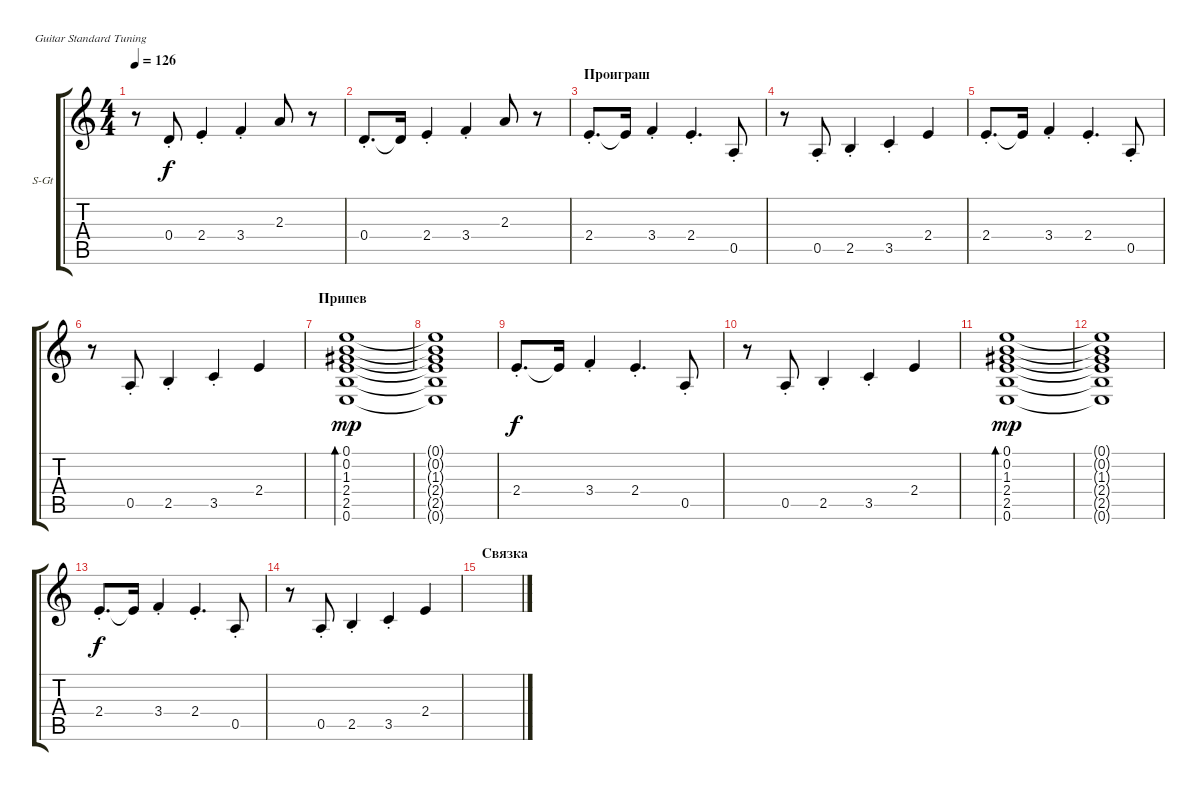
\defaultSystemsLayout 4
\bracketExtendMode groupsimilarinstruments
\firstSystemTrackNameOrientation horizontal
\otherSystemsTrackNameOrientation horizontal
\track ("В. Бутусов (гитара)" "S-Gt") {instrument acousticguitarsteel}
\staff {score tabs}
\tuning (E4 B3 G3 D3 A2 E2)
\ts (4 4)
\tempo 126
\clef g2
\ks c
r.8{dy f} 0.4{st}.8 2.4{st}.4 3.4{st}.4 2.3.8 r.8 |
0.4{st}.8{d} 0.4{t}.16 2.4{st}.4 3.4{st}.4 2.3.8 r.8 |
\section ("" "Проиграш")
2.4{st}.8{d} 2.4{t}.16 3.4{st}.4 2.4{st}.4{d} 0.5{st}.8 |
r.8 0.5{st}.8 2.5{st}.4 3.5{st}.4 2.4.4 |
2.4{st}.8{d} 2.4{t}.16 3.4{st}.4 2.4{st}.4{d} 0.5{st}.8 |
r.8 0.5{st}.8 2.5{st}.4 3.5{st}.4 2.4.4 |
\section ("" "Припев")
(0.6 2.5 2.4 1.3 0.2 0.1).1{bd 82 dy mp} |
(0.6{t} 2.5{t} 2.4{t} 1.3{t} 0.2{t} 0.1{t}).1 |
2.4{st}.8{d dy f} 2.4{t}.16 3.4{st}.4 2.4{st}.4{d} 0.5{st}.8 |
r.8 0.5{st}.8 2.5{st}.4 3.5{st}.4 2.4.4 |
(0.6 2.5 2.4 1.3 0.2 0.1).1{bd 82 dy mp} |
(0.6{t} 2.5{t} 2.4{t} 1.3{t} 0.2{t} 0.1{t}).1 |
2.4{st}.8{d dy f} 2.4{t}.16 3.4{st}.4 2.4{st}.4{d} 0.5{st}.8 |
r.8 0.5{st}.8 2.5{st}.4 3.5{st}.4 2.4.4 |
\section ("" "Связка")
